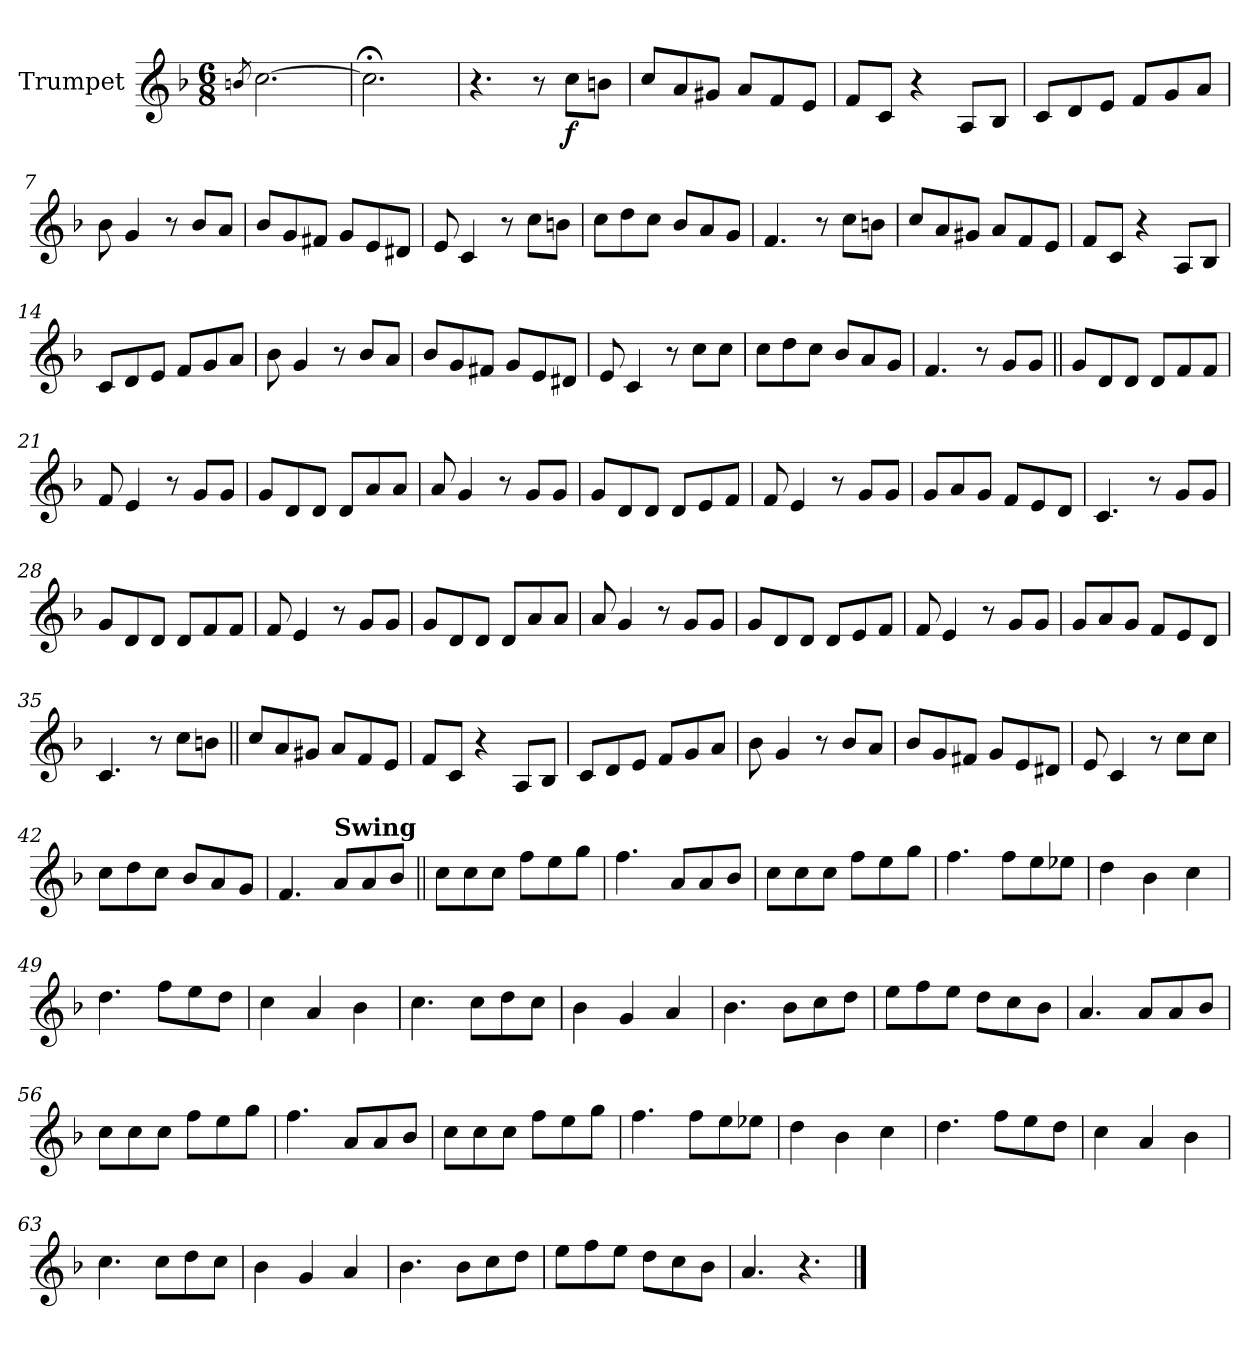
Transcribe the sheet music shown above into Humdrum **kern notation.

**kern	**dynam
*part1	*part1
*staff1	*staff1
*I"Trumpet	*
*I'Tp.	*
*clefG2	*
*k[b-]	*
*M6/8	*
*MM160	*
=1	=1
8qbn	.
[2.cc	.
=2	=2
2.cc;<]	.
=3	=3
4.r	.
8r	.
!	!LO:DY:b
8ccL	f
8bnJ	.
=4	=4
8ccL	.
8a	.
8g#XJ	.
8aL	.
8f	.
8eJ	.
=5	=5
8fL	.
8cJ	.
4r	.
8AL	.
8B-J	.
=6	=6
8cL	.
8d	.
8eJ	.
8fL	.
8g	.
8aJ	.
=7	=7
8b-	.
4g	.
8r	.
8b-L	.
8aJ	.
=8	=8
8b-L	.
8g	.
8f#XJ	.
8gL	.
8e	.
8d#XJ	.
=9	=9
8e	.
4c	.
8r	.
8ccL	.
8bnJ	.
=10	=10
8ccL	.
8dd	.
8ccJ	.
8b-L	.
8a	.
8gJ	.
=11	=11
4.f	.
8r	.
8ccL	.
8bnJ	.
=12	=12
8ccL	.
8a	.
8g#XJ	.
8aL	.
8f	.
8eJ	.
=13	=13
8fL	.
8cJ	.
4r	.
8AL	.
8B-J	.
=14	=14
8cL	.
8d	.
8eJ	.
8fL	.
8g	.
8aJ	.
=15	=15
8b-	.
4g	.
8r	.
8b-L	.
8aJ	.
=16	=16
8b-L	.
8g	.
8f#XJ	.
8gL	.
8e	.
8d#XJ	.
=17	=17
8e	.
4c	.
8r	.
8ccL	.
8ccJ	.
=18	=18
8ccL	.
8dd	.
8ccJ	.
8b-L	.
8a	.
8gJ	.
=19	=19
4.f	.
8r	.
8gL	.
8gJ	.
=20||	=20||
8gL	.
8d	.
8dJ	.
8dL	.
8f	.
8fJ	.
=21	=21
8f	.
4e	.
8r	.
8gL	.
8gJ	.
=22	=22
8gL	.
8d	.
8dJ	.
8dL	.
8a	.
8aJ	.
=23	=23
8a	.
4g	.
8r	.
8gL	.
8gJ	.
=24	=24
8gL	.
8d	.
8dJ	.
8dL	.
8e	.
8fJ	.
=25	=25
8f	.
4e	.
8r	.
8gL	.
8gJ	.
=26	=26
8gL	.
8a	.
8gJ	.
8fL	.
8e	.
8dJ	.
=27	=27
4.c	.
8r	.
8gL	.
8gJ	.
=28	=28
8gL	.
8d	.
8dJ	.
8dL	.
8f	.
8fJ	.
=29	=29
8f	.
4e	.
8r	.
8gL	.
8gJ	.
=30	=30
8gL	.
8d	.
8dJ	.
8dL	.
8a	.
8aJ	.
=31	=31
8a	.
4g	.
8r	.
8gL	.
8gJ	.
=32	=32
8gL	.
8d	.
8dJ	.
8dL	.
8e	.
8fJ	.
=33	=33
8f	.
4e	.
8r	.
8gL	.
8gJ	.
=34	=34
8gL	.
8a	.
8gJ	.
8fL	.
8e	.
8dJ	.
=35	=35
4.c	.
8r	.
8ccL	.
8bnJ	.
=36||	=36||
8ccL	.
8a	.
8g#XJ	.
8aL	.
8f	.
8eJ	.
=37	=37
8fL	.
8cJ	.
4r	.
8AL	.
8B-J	.
=38	=38
8cL	.
8d	.
8eJ	.
8fL	.
8g	.
8aJ	.
=39	=39
8b-	.
4g	.
8r	.
8b-L	.
8aJ	.
=40	=40
8b-L	.
8g	.
8f#XJ	.
8gL	.
8e	.
8d#XJ	.
=41	=41
8e	.
4c	.
8r	.
8ccL	.
8ccJ	.
=42	=42
8ccL	.
8dd	.
8ccJ	.
8b-L	.
8a	.
8gJ	.
=43	=43
4.f	.
!LO:TX:B:t=Swing	!
8aL	.
8a	.
8b-J	.
=44||	=44||
8ccL	.
8cc	.
8ccJ	.
8ffL	.
8ee	.
8ggJ	.
=45	=45
4.ff	.
8aL	.
8a	.
8b-J	.
=46	=46
8ccL	.
8cc	.
8ccJ	.
8ffL	.
8ee	.
8ggJ	.
=47	=47
4.ff	.
8ffL	.
8ee	.
8ee-XJ	.
=48	=48
4dd	.
4b-	.
4cc	.
=49	=49
4.dd	.
8ffL	.
8ee	.
8ddJ	.
=50	=50
4cc	.
4a	.
4b-	.
=51	=51
4.cc	.
8ccL	.
8dd	.
8ccJ	.
=52	=52
4b-	.
4g	.
4a	.
=53	=53
4.b-	.
8b-L	.
8cc	.
8ddJ	.
=54	=54
8eeL	.
8ff	.
8eeJ	.
8ddL	.
8cc	.
8b-J	.
=55	=55
4.a	.
8aL	.
8a	.
8b-J	.
=56	=56
8ccL	.
8cc	.
8ccJ	.
8ffL	.
8ee	.
8ggJ	.
=57	=57
4.ff	.
8aL	.
8a	.
8b-J	.
=58	=58
8ccL	.
8cc	.
8ccJ	.
8ffL	.
8ee	.
8ggJ	.
=59	=59
4.ff	.
8ffL	.
8ee	.
8ee-XJ	.
=60	=60
4dd	.
4b-	.
4cc	.
=61	=61
4.dd	.
8ffL	.
8ee	.
8ddJ	.
=62	=62
4cc	.
4a	.
4b-	.
=63	=63
4.cc	.
8ccL	.
8dd	.
8ccJ	.
=64	=64
4b-	.
4g	.
4a	.
=65	=65
4.b-	.
8b-L	.
8cc	.
8ddJ	.
=66	=66
8eeL	.
8ff	.
8eeJ	.
8ddL	.
8cc	.
8b-J	.
=67	=67
4.a	.
4.r	.
==	==
*-	*-
